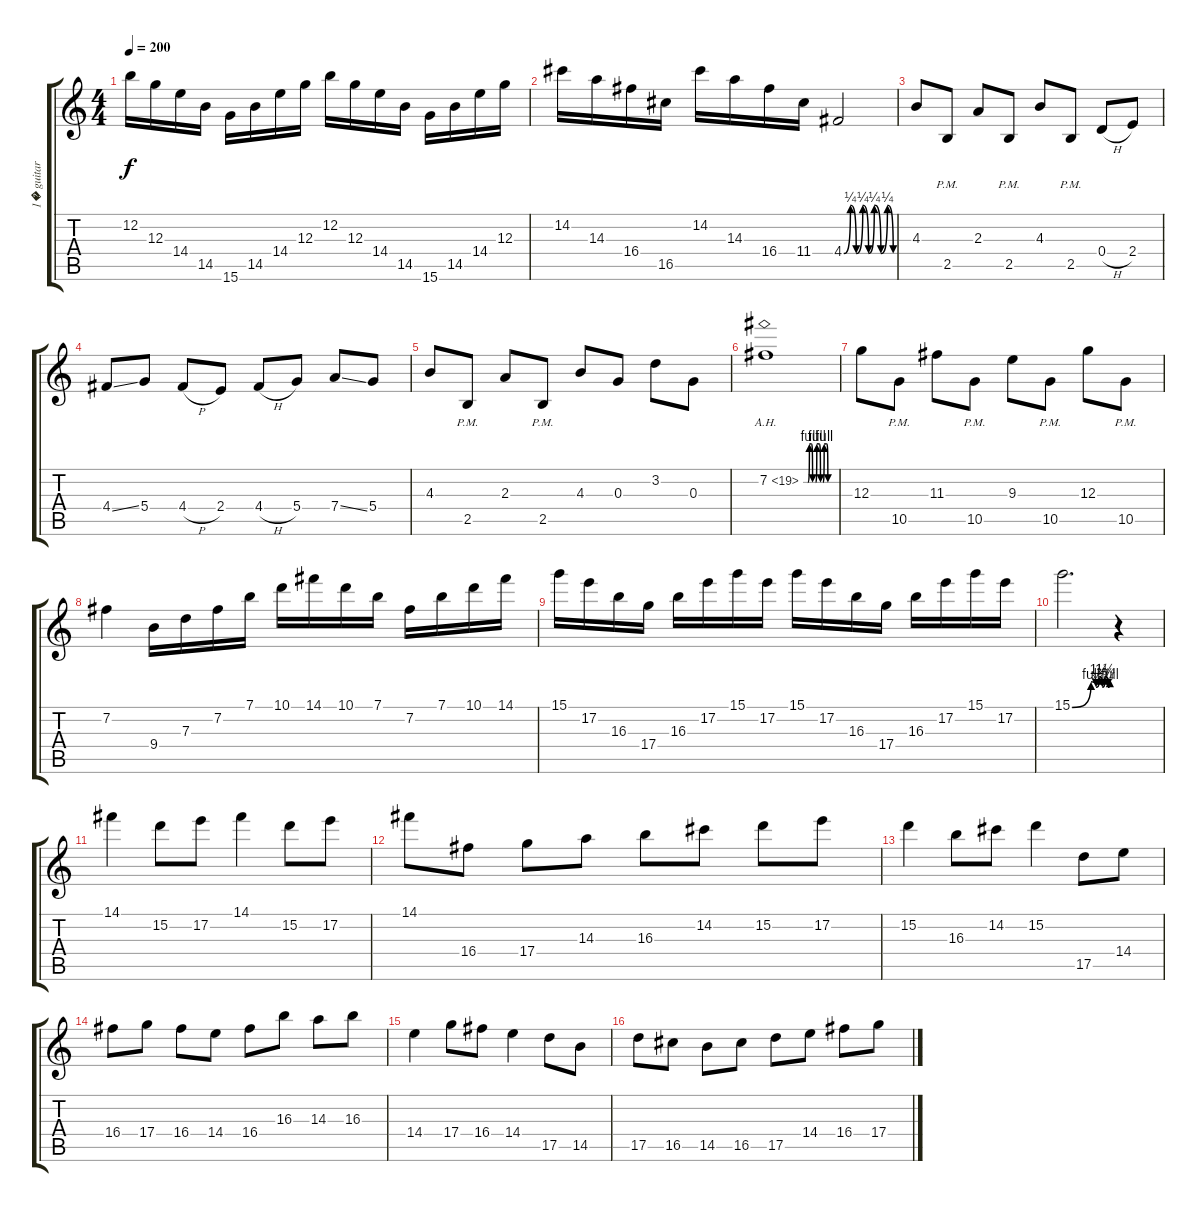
\track ("1� guitar acom" "1� guitar ") {instrument distortionguitar}
\staff {score tabs}
\tuning (E4 B3 G3 D3 A2 E2) {hide}
\ts (4 4)
\tempo 200
\clef g2
\ks c
12.2.16{dy f} 12.3.16 14.4.16 14.5.16 15.6.16 14.5.16 14.4.16 12.3.16 12.2.16 12.3.16 14.4.16 14.5.16 15.6.16 14.5.16 14.4.16 12.3.16 |
14.2.16 14.3.16 16.4.16 16.5.16 14.2.16 14.3.16 16.4.16 11.4.16 4.4{be (custom 0 0 8 1 15 0 23 1 30 0 37 1 45 0 53 1 60 0)}.2 |
4.3.8 2.5{pm}.8 2.3.8 2.5{pm}.8 4.3.8 2.5{pm}.8 0.4{h}.8 2.4.8 |
4.4{ss}.8 5.4.8 4.4{h}.8 2.4.8 4.4{h}.8 5.4.8 7.4{ss}.8 5.4.8 |
4.3.8 2.5{pm}.8 2.3.8 2.5{pm}.8 4.3.8 0.3.8 3.2.8 0.3.8 |
7.2{be (custom 0 0 8 0 11 4 15 4 17 0 23 0 25 4 30 4 32 0 37 0 39 4 44 4 46 0 60 0) ah 12}.1 |
12.3.8 10.5{pm}.8 11.3.8 10.5{pm}.8 9.3.8 10.5{pm}.8 12.3.8 10.5{pm}.8 |
7.2.4 9.4.16 7.3.16 7.2.16 7.1.16 10.1.16 14.1.16 10.1.16 7.1.16 7.2.16 7.1.16 10.1.16 14.1.16 |
15.1.16 17.2.16 16.3.16 17.4.16 16.3.16 17.2.16 15.1.16 17.2.16 15.1.16 17.2.16 16.3.16 17.4.16 16.3.16 17.2.16 15.1.16 17.2.16 |
15.1{be (custom 0 0 30 4 33 4 38 3 43 5 48 3 52 5 57 3 60 4)}.2{d} r.4 |
14.1.4 15.2.8 17.2.8 14.1.4 15.2.8 17.2.8 |
14.1.8 16.4.8 17.4.8 14.3.8 16.3.8 14.2.8 15.2.8 17.2.8 |
15.2.4 16.3.8 14.2.8 15.2.4 17.5.8 14.4.8 |
16.4.8 17.4.8 16.4.8 14.4.8 16.4.8 16.3.8 14.3.8 16.3.8 |
14.4.4 17.4.8 16.4.8 14.4.4 17.5.8 14.5.8 |
17.5.8 16.5.8 14.5.8 16.5.8 17.5.8 14.4.8 16.4.8 17.4.8
